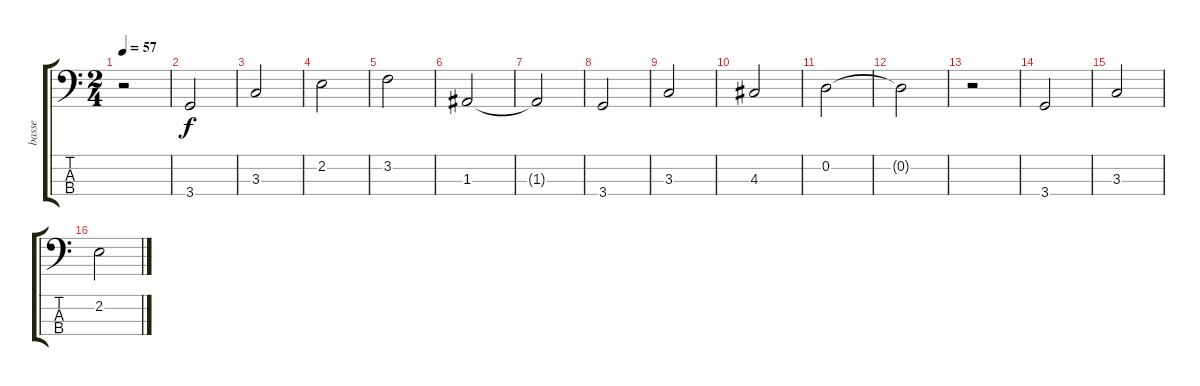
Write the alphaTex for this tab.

\track ("basse" "basse") {instrument contrabass}
\staff {score tabs}
\tuning (G2 D2 A1 E1) {hide}
\ts (2 4)
\tempo 57
\clef f4
\ks c
r.2{dy f instrument contrabass} |
3.4.2 |
3.3.2 |
2.2.2 |
3.2.2 |
1.3.2 |
1.3{t}.2 |
3.4.2 |
3.3.2 |
4.3.2 |
0.2.2 |
0.2{t}.2 |
r.2 |
3.4.2 |
3.3.2 |
2.2.2
